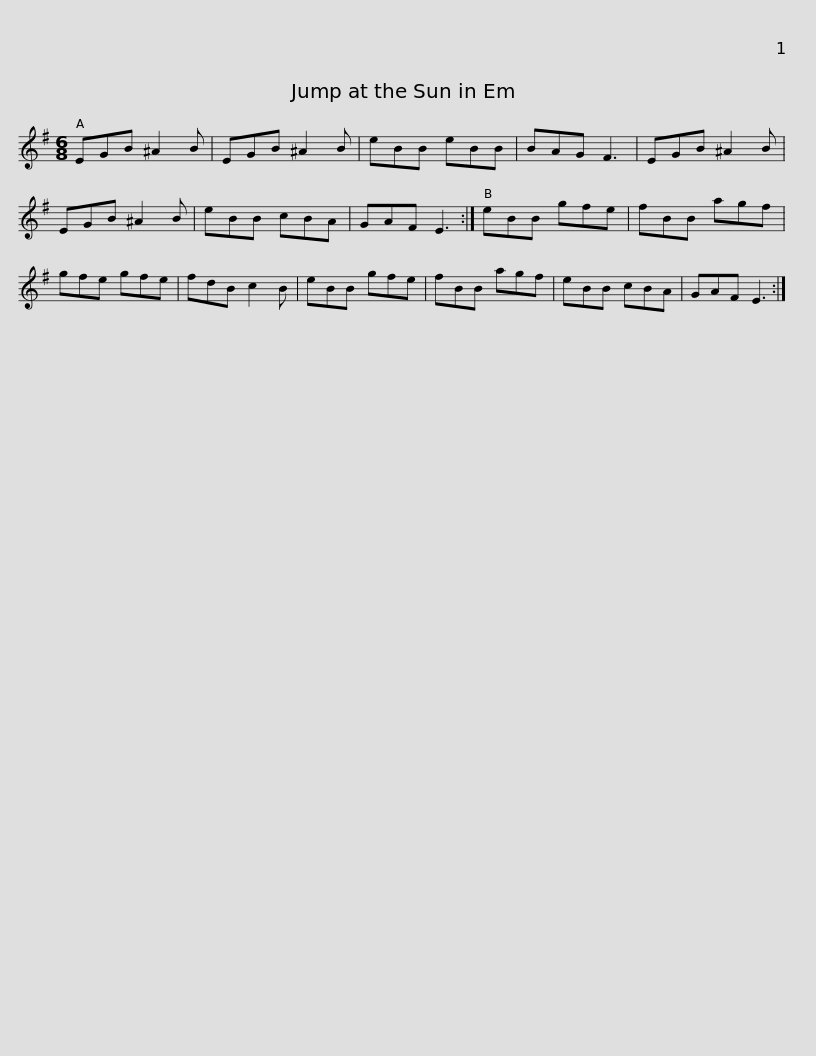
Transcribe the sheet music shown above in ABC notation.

X:1
L:1/8
M:6/8
I:linebreak $
K:Emin
V:1 treble
V:1
 EGB ^A2 B | EGB ^A2 B | eBB eBB | BAG F3 | EGB ^A2 B | %5
 EGB ^A2 B | eBB cBA | GAF E3 :|$ eBB gfe | fBB agf | %10
 gfe gfe | fdB c2 B | eBB gfe | fBB agf | eBB cBA | %15
 GAF E3 :| %16
